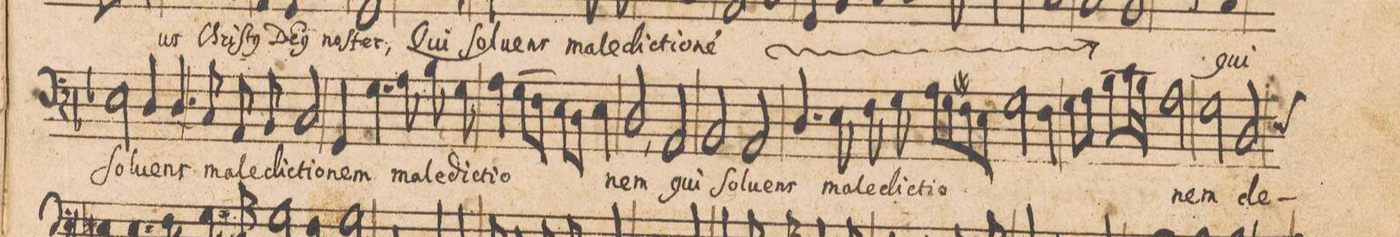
**kern	**text	**text
*I"BASSVS.	*	*
*clefF4	*	*
*k[b-]	*	*
*met(c|)	*	*
*M2/1	*	*
2E-X\	Sol-	.
4D/	-uens	.
(<4.D/	ma-	.
=46-	=46-	=46-
8C/)	le-	.
8AA/	-dic-	.
8BB-/	-ti-	.
2C/	-o-	.
4GG/	-nem	.
4.G\	ma-	.
8A\	-le-	.
8B-\	-dic-	.
8G\	-ti-	.
=47-	=47-	=47-
4A\	-o-	.
(>8G\L	.	.
8F\J)	.	.
8Eny\L	.	.
8D\J	.	.
4E\	.	.
2D,/	-nem	.
2AA/	qui	.
=48-	=48-	=48-
2BB-/	ſol-	.
2AA/	-uens	.
4.D/	ma-	.
8E\	-le-	.
8F\	-dic-	.
8G\	-ti-	.
8A\	-o-	.
8G\	.	.
=49-	=49-	=49-
8F#X\	.	.
8E\	.	.
2G\	.	.
4F#\	.	.
8G\L	.	.
8A\J	.	.
8B-\L	.	.
16c\L	.	.
16B-\JJ	.	.
2A\	.	.
=50-	=50-	=50-
2G\	-nem	.
*custos:E	*	*
2D/	de-	.
*-	*-	*-
